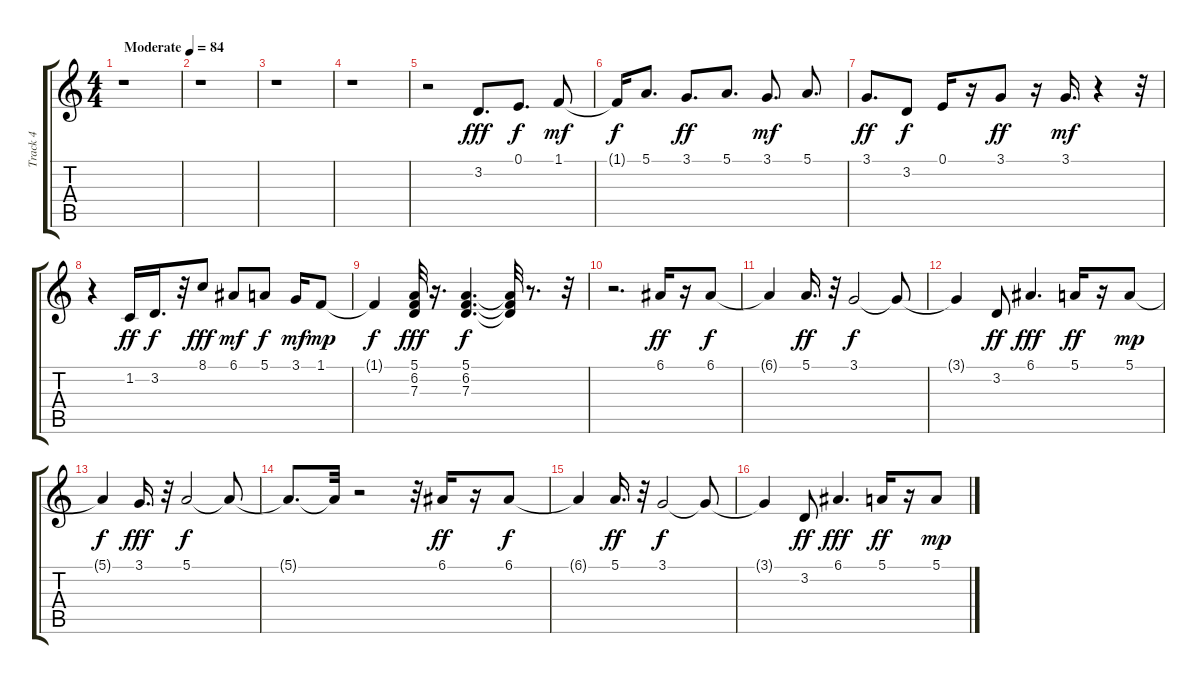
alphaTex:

\track ("Track 4" "Track 4") {instrument electricpiano1}
\staff {score tabs}
\tuning (E4 B3 G3 D3 A2 E2) {hide}
\ts (4 4)
\tempo (84 "Moderate")
\clef g2
\ks c
r.1{dy fff instrument electricpiano1} |
r.1 |
r.1 |
r.1 |
r.2 3.2.8{d} 0.1.8{d dy f} 1.1.8{dy mf} |
1.1{t}.16{dy f} 5.1.8{d} 3.1.8{d dy ff} 5.1.8{d} 3.1.8{d dy mf} 5.1.8{d} |
3.1.8{d dy ff} 3.2.8{dy f} 0.1.16 r.16 3.1.8{dy ff} r.16 3.1.16{d dy mf} r.4 r.32 |
r.4 1.2.16{dy ff} 3.2.16{d dy f} r.32 8.1.8{dy fff} 6.1.8{dy mf} 5.1.8{dy f} 3.1.16{dy mf} 1.1.8{dy mp} |
1.1{t}.4{dy f} (5.1 6.2 7.3).32{dy fff} r.16{d} (5.1 6.2 7.3).4{d dy f} (5.1{t} 6.2{t} 7.3{t}).32 r.8{d} r.32 |
r.2{d} 6.1.16{dy ff} r.16 6.1.8{dy f} |
6.1{t}.4 5.1.16{d dy ff} r.32 3.1.2{dy f} 3.1{t}.8 |
3.1{t}.4 3.2.8{dy ff} 6.1.4{d dy fff} 5.1.16{dy ff} r.16 5.1.8{dy mp} |
5.1{t}.4{dy f} 3.1.16{d dy fff} r.32 5.1.2{dy f} 5.1{t}.8 |
5.1{t}.8{d} 5.1{t}.32 r.2 r.32 6.1.16{dy ff} r.16 6.1.8{dy f} |
6.1{t}.4 5.1.16{d dy ff} r.32 3.1.2{dy f} 3.1{t}.8 |
3.1{t}.4 3.2.8{dy ff} 6.1.4{d dy fff} 5.1.16{dy ff} r.16 5.1.8{dy mp}
